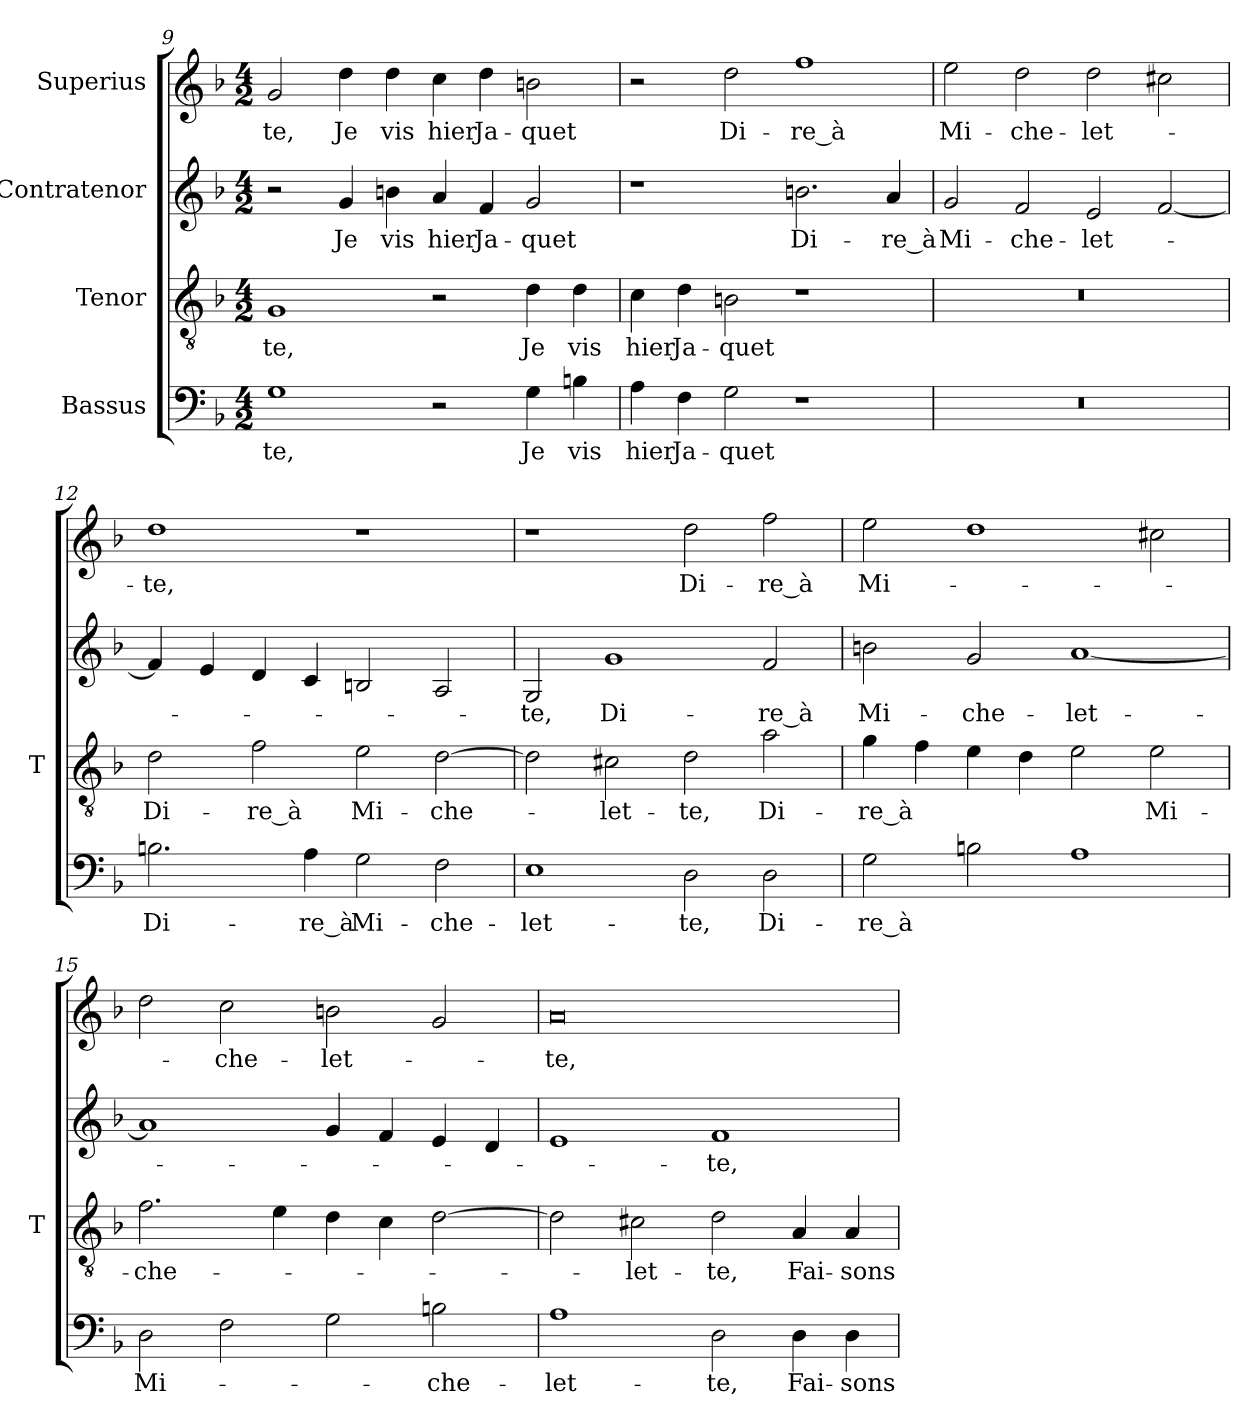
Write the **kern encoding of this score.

**kern	**text	**kern	**text	**kern	**text	**kern	**text
*part4	*part4	*part3	*part3	*part2	*part2	*part1	*part1
*staff4	*staff4	*staff3	*staff3	*staff2	*staff2	*staff1	*staff1
*I"Bassus	*	*I"Tenor	*	*I"Contratenor	*	*I"Superius	*
*	*	*I'T	*	*	*	*	*
*clefF4	*	*clefGv2	*	*clefG2	*	*clefG2	*
*k[b-]	*	*k[b-]	*	*k[b-]	*	*k[b-]	*
*M4/2	*	*M4/2	*	*M4/2	*	*M4/2	*
=9	=9	=9	=9	=9	=9	=9	=9
1G	-te,	1G	-te,	2r	.	2g	-te,
.	.	.	.	4g	-Je	4dd	-Je
.	.	.	.	4bn	-vis	4dd	-vis
2r	.	2r	.	4a	-hier	4cc	-hier
.	.	.	.	4f	Ja-	4dd	Ja-
4G	-Je	4d	-Je	2g	-quet	2b	-quet
4Bn	-vis	4d	-vis	.	.	.	.
=10	=10	=10	=10	=10	=10	=10	=10
4A	-hier	4c	-hier	1r	.	2r	.
4F	Ja-	4d	Ja-	.	.	.	.
2G	-quet	2B	-quet	.	.	2dd	Di-
1r	.	1r	.	2.bn	Di-	1ff	-re_à
.	.	.	.	4a	-re_à	.	.
=11	=11	=11	=11	=11	=11	=11	=11
0r	.	0r	.	2g	Mi-	2ee	Mi-
.	.	.	.	2f	che-	2dd	che-
.	.	.	.	2e	let-	2dd	let-
.	.	.	.	[2f	.	2cc#X	.
=12	=12	=12	=12	=12	=12	=12	=12
2.Bn	Di-	2d	Di-	4f]	.	1dd	-te,
.	.	.	.	4e	.	.	.
.	.	2f	-re_à	4d	.	.	.
4A	-re_à	.	.	4c	.	.	.
2G	Mi-	2e	Mi-	2Bn	.	1r	.
2F	che-	[2d	che-	2A	.	.	.
=13	=13	=13	=13	=13	=13	=13	=13
1E	let-	2d]	.	2G	-te,	1r	.
.	.	2c#X	let-	1g	Di-	.	.
2D	-te,	2d	-te,	.	.	2dd	Di-
2D	Di-	2a	Di-	2f	-re_à	2ff	-re_à
=14	=14	=14	=14	=14	=14	=14	=14
2G	-re_à	4g	-re_à	2bn	Mi-	2ee	Mi-
.	.	4f	.	.	.	.	.
2Bn	.	4e	.	2g	che-	1dd	.
.	.	4d	.	.	.	.	.
1A	.	2e	.	[1a	let-	.	.
.	.	2e	Mi-	.	.	2cc#X	.
=15	=15	=15	=15	=15	=15	=15	=15
2D	Mi-	2.f	che-	1a]	.	2dd	.
2F	.	.	.	.	.	2cc	che-
.	.	4e	.	.	.	.	.
2G	.	4d	.	4g	.	2b	let-
.	.	4c	.	4f	.	.	.
2Bn	che-	[2d	.	4e	.	2g	.
.	.	.	.	4d	.	.	.
=16	=16	=16	=16	=16	=16	=16	=16
1A	let-	2d]	.	1e	.	0a	-te,
.	.	2c#X	let-	.	.	.	.
2D	-te,	2d	-te,	1f	-te,	.	.
4D	Fai-	4A	Fai-	.	.	.	.
4D	-sons	4A	-sons	.	.	.	.
=	=	=	=	=	=	=	=
*-	*-	*-	*-	*-	*-	*-	*-
